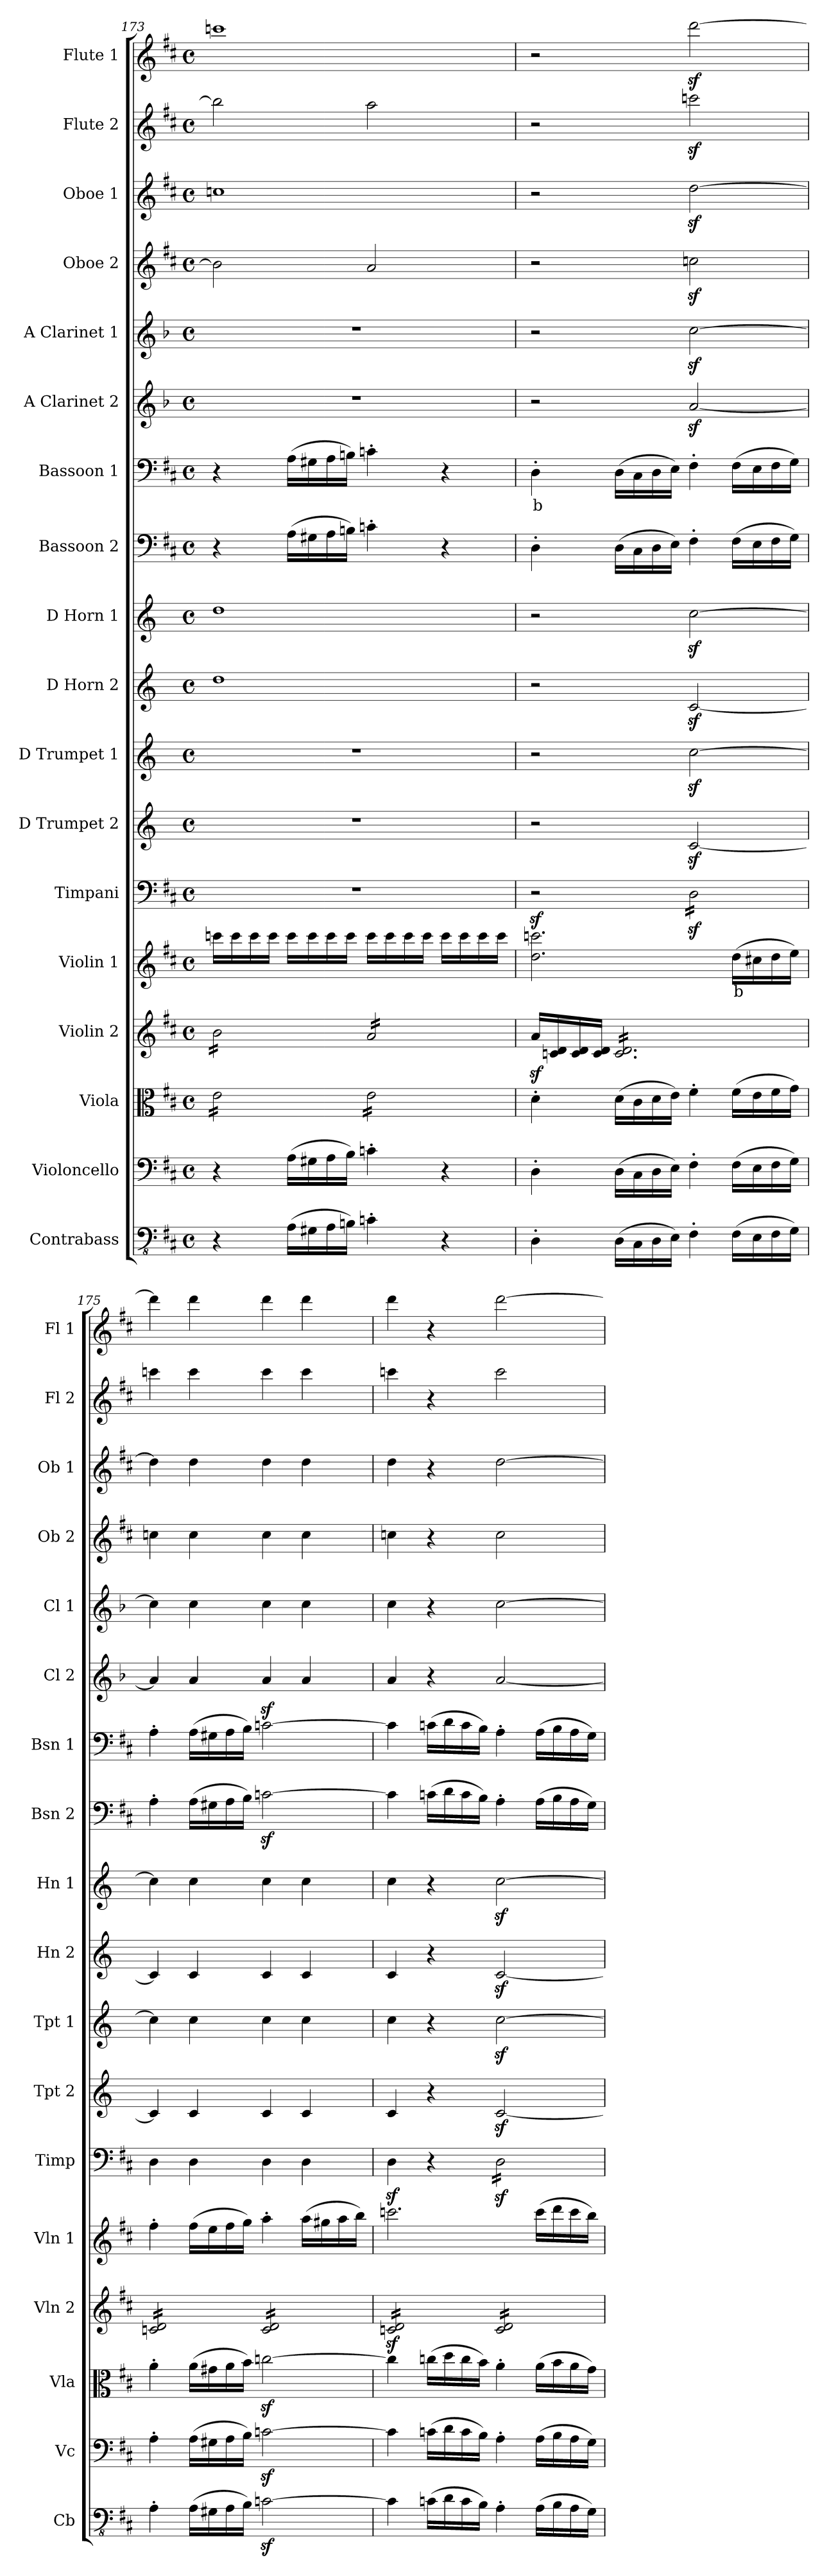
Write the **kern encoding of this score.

**kern	**kern	**kern	**kern	**kern	**text	**kern	**kern	**kern	**kern	**kern	**kern	**kern	**text	**kern	**kern	**kern	**kern	**kern	**kern
*part18	*part17	*part16	*part15	*part14	*part14	*part13	*part12	*part11	*part10	*part9	*part8	*part7	*part7	*part6	*part5	*part4	*part3	*part2	*part1
*staff18	*staff17	*staff16	*staff15	*staff14	*staff14	*staff13	*staff12	*staff11	*staff10	*staff9	*staff8	*staff7	*staff7	*staff6	*staff5	*staff4	*staff3	*staff2	*staff1
*I"Contrabass	*I"Violoncello	*I"Viola	*I"Violin 2	*I"Violin 1	*	*I"Timpani	*I"D Trumpet 2	*I"D Trumpet 1	*I"D Horn 2	*I"D Horn 1	*I"Bassoon 2	*I"Bassoon 1	*	*I"A Clarinet 2	*I"A Clarinet 1	*I"Oboe 2	*I"Oboe 1	*I"Flute 2	*I"Flute 1
*I'Cb	*I'Vc	*I'Vla	*I'Vln 2	*I'Vln 1	*	*I'Timp	*I'Tpt 2	*I'Tpt 1	*I'Hn 2	*I'Hn 1	*I'Bsn 2	*I'Bsn 1	*	*I'Cl 2	*I'Cl 1	*I'Ob 2	*I'Ob 1	*I'Fl 2	*I'Fl 1
*clefFv4	*clefF4	*clefC3	*clefG2	*clefG2	*	*clefF4	*clefG2	*clefG2	*clefG2	*clefG2	*clefF4	*clefF4	*	*clefG2	*clefG2	*clefG2	*clefG2	*clefG2	*clefG2
*	*	*	*	*	*	*	*ITrd-1c-2	*ITrd-1c-2	*ITrd6c10	*ITrd6c10	*	*	*	*ITrd2c3	*ITrd2c3	*	*	*	*
*k[f#c#]	*k[f#c#]	*k[f#c#]	*k[f#c#]	*k[f#c#]	*	*k[f#c#]	*k[f#c#]	*k[f#c#]	*k[f#c#]	*k[f#c#]	*k[f#c#]	*k[f#c#]	*	*k[f#c#]	*k[f#c#]	*k[f#c#]	*k[f#c#]	*k[f#c#]	*k[f#c#]
*M4/4	*M4/4	*M4/4	*M4/4	*M4/4	*	*M4/4	*M4/4	*M4/4	*M4/4	*M4/4	*M4/4	*M4/4	*	*M4/4	*M4/4	*M4/4	*M4/4	*M4/4	*M4/4
*met(c)	*met(c)	*met(c)	*met(c)	*met(c)	*	*met(c)	*met(c)	*met(c)	*met(c)	*met(c)	*met(c)	*met(c)	*	*met(c)	*met(c)	*met(c)	*met(c)	*met(c)	*met(c)
=173	=173	=173	=173	=173	=173	=173	=173	=173	=173	=173	=173	=173	=173	=173	=173	=173	=173	=173	=173
*	*	*tremolo	*	*	*	*	*	*	*	*	*	*	*	*	*	*	*	*	*
*	*	*	*tremolo	*	*	*	*	*	*	*	*	*	*	*	*	*	*	*	*
4r	4r	16e\LL	16b\LL	16cccn\LL	.	1r	1r	1r	1e	1e	4r	4r	.	1r	1r	2b\]	1ccn	2bb\]	1cccn
.	.	16e\	16b\	16ccc\	.	.	.	.	.	.	.	.	.	.	.	.	.	.	.
.	.	16e\	16b\	16ccc\	.	.	.	.	.	.	.	.	.	.	.	.	.	.	.
.	.	16e\	16b\	16ccc\JJ	.	.	.	.	.	.	.	.	.	.	.	.	.	.	.
(16AA\LL	(16A\LL	16e\	16b\	16ccc\LL	.	.	.	.	.	.	(16A\LL	(16A\LL	.	.	.	.	.	.	.
16GG#X\	16G#X\	16e\	16b\	16ccc\	.	.	.	.	.	.	16G#X\	16G#X\	.	.	.	.	.	.	.
16AA\	16A\	16e\	16b\	16ccc\	.	.	.	.	.	.	16A\	16A\	.	.	.	.	.	.	.
16BBn\JJ)	16B\JJ)	16e\JJ	16b\JJ	16ccc\JJ	.	.	.	.	.	.	16Bn\JJ)	16Bn\JJ)	.	.	.	.	.	.	.
4Cn'\	4cn'\	16e\LL	16a/LL	16ccc\LL	.	.	.	.	.	.	4cn'\	4cn'\	.	.	.	2a/	.	2aa\	.
.	.	16e\	16a/	16ccc\	.	.	.	.	.	.	.	.	.	.	.	.	.	.	.
.	.	16e\	16a/	16ccc\	.	.	.	.	.	.	.	.	.	.	.	.	.	.	.
.	.	16e\	16a/	16ccc\JJ	.	.	.	.	.	.	.	.	.	.	.	.	.	.	.
4r	4r	16e\	16a/	16ccc\LL	.	.	.	.	.	.	4r	4r	.	.	.	.	.	.	.
.	.	16e\	16a/	16ccc\	.	.	.	.	.	.	.	.	.	.	.	.	.	.	.
.	.	16e\	16a/	16ccc\	.	.	.	.	.	.	.	.	.	.	.	.	.	.	.
.	.	16e\JJ	16a/JJ	16ccc\JJ	.	.	.	.	.	.	.	.	.	.	.	.	.	.	.
*	*	*	*Xtremolo	*	*	*	*	*	*	*	*	*	*	*	*	*	*	*	*
*	*	*Xtremolo	*	*	*	*	*	*	*	*	*	*	*	*	*	*	*	*	*
=174	=174	=174	=174	=174	=174	=174	=174	=174	=174	=174	=174	=174	=174	=174	=174	=174	=174	=174	=174
!	!	!	!	!	!	!	!	!	!	!	!	!	!LO:LY:b:color=#FF0000	!	!	!	!	!	!
4DD'\	4D'\	4d'\	16az</LL	2.dd\z< 2.cccn\z<	.	2r	2r	2r	2r	2r	4D'\	4D'\	b	2r	2r	2r	2r	2r	2r
.	.	.	16cn/ 16d/	.	.	.	.	.	.	.	.	.	.	.	.	.	.	.	.
.	.	.	16c/ 16d/	.	.	.	.	.	.	.	.	.	.	.	.	.	.	.	.
.	.	.	16c/ 16d/JJ	.	.	.	.	.	.	.	.	.	.	.	.	.	.	.	.
*	*	*	*tremolo	*	*	*	*	*	*	*	*	*	*	*	*	*	*	*	*
(16DD\LL	(16D\LL	(16d\LL	16c/ 16d/LL	.	.	.	.	.	.	.	(16D\LL	(16D\LL	.	.	.	.	.	.	.
16CC#\	16C#\	16c#\	16c/ 16d/	.	.	.	.	.	.	.	16C#\	16C#\	.	.	.	.	.	.	.
16DD\	16D\	16d\	16c/ 16d/	.	.	.	.	.	.	.	16D\	16D\	.	.	.	.	.	.	.
16EE\JJ)	16E\JJ)	16e\JJ)	16c/ 16d/	.	.	.	.	.	.	.	16E\JJ)	16E\JJ)	.	.	.	.	.	.	.
*	*	*	*	*	*	*tremolo	*	*	*	*	*	*	*	*	*	*	*	*	*
4FF#'\	4F#'\	4f#'\	16c/ 16d/	.	.	16Dz<\LL	[2dz</	[2ddz<\	[2Dz</	[2dz<\	4F#'\	4F#'\	.	[2f#z</	[2az<\	2ccnz<\	[2ddz<\	2cccnz<\	[2dddz<\
.	.	.	16c/ 16d/	.	.	16Dz<\	.	.	.	.	.	.	.	.	.	.	.	.	.
.	.	.	16c/ 16d/	.	.	16Dz<\	.	.	.	.	.	.	.	.	.	.	.	.	.
.	.	.	16c/ 16d/	.	.	16Dz<\	.	.	.	.	.	.	.	.	.	.	.	.	.
!	!	!	!	!	!LO:LY:b:color=#FF0000	!	!	!	!	!	!	!	!	!	!	!	!	!	!
(16FF#\LL	(16F#\LL	(16f#\LL	16c/ 16d/	(16dd\LL	b	16Dz<\	.	.	.	.	(16F#\LL	(16F#\LL	.	.	.	.	.	.	.
16EE\	16E\	16e\	16c/ 16d/	16cc#X\	.	16Dz<\	.	.	.	.	16E\	16E\	.	.	.	.	.	.	.
16FF#\	16F#\	16f#\	16c/ 16d/	16dd\	.	16Dz<\	.	.	.	.	16F#\	16F#\	.	.	.	.	.	.	.
16GG\JJ)	16G\JJ)	16g\JJ)	16c/ 16d/JJ	16ee\JJ)	.	16Dz<\JJ	.	.	.	.	16G\JJ)	16G\JJ)	.	.	.	.	.	.	.
*	*	*	*	*	*	*Xtremolo	*	*	*	*	*	*	*	*	*	*	*	*	*
=175	=175	=175	=175	=175	=175	=175	=175	=175	=175	=175	=175	=175	=175	=175	=175	=175	=175	=175	=175
4AA'\	4A'\	4a'\	16cn/ 16d/LL	4ff#'\	.	4D\	4d/]	4dd\]	4D/]	4d\]	4A'\	4A'\	.	4f#/]	4a\]	4ccn\	4dd\]	4cccn\	4ddd\]
.	.	.	16cn/ 16d/	.	.	.	.	.	.	.	.	.	.	.	.	.	.	.	.
.	.	.	16cn/ 16d/	.	.	.	.	.	.	.	.	.	.	.	.	.	.	.	.
.	.	.	16cn/ 16d/	.	.	.	.	.	.	.	.	.	.	.	.	.	.	.	.
(16AA\LL	(16A\LL	(16a\LL	16cn/ 16d/	(16ff#\LL	.	4D\	4d/	4dd\	4D/	4d\	(16A\LL	(16A\LL	.	4f#/	4a\	4cc\	4dd\	4ccc\	4ddd\
16GG#X\	16G#X\	16g#X\	16cn/ 16d/	16ee\	.	.	.	.	.	.	16G#X\	16G#X\	.	.	.	.	.	.	.
16AA\	16A\	16a\	16cn/ 16d/	16ff#\	.	.	.	.	.	.	16A\	16A\	.	.	.	.	.	.	.
16BB\JJ)	16B\JJ)	16b\JJ)	16cn/ 16d/JJ	16gg\JJ)	.	.	.	.	.	.	16B\JJ)	16B\JJ)	.	.	.	.	.	.	.
[2Cnz<\	[2cnz<\	[2ccnz<\	16c/ 16d/LL	4aa'\	.	4D\	4d/	4dd\	4D/	4d\	[2cnz<\	[2cnz<\	.	4f#/	4a\	4cc\	4dd\	4ccc\	4ddd\
.	.	.	16c/ 16d/	.	.	.	.	.	.	.	.	.	.	.	.	.	.	.	.
.	.	.	16c/ 16d/	.	.	.	.	.	.	.	.	.	.	.	.	.	.	.	.
.	.	.	16c/ 16d/	.	.	.	.	.	.	.	.	.	.	.	.	.	.	.	.
.	.	.	16c/ 16d/	(16aa\LL	.	4D\	4d/	4dd\	4D/	4d\	.	.	.	4f#/	4a\	4cc\	4dd\	4ccc\	4ddd\
.	.	.	16c/ 16d/	16gg#X\	.	.	.	.	.	.	.	.	.	.	.	.	.	.	.
.	.	.	16c/ 16d/	16aa\	.	.	.	.	.	.	.	.	.	.	.	.	.	.	.
.	.	.	16c/ 16d/JJ	16bb\JJ)	.	.	.	.	.	.	.	.	.	.	.	.	.	.	.
!!LO:PB:g=z
=176	=176	=176	=176	=176	=176	=176	=176	=176	=176	=176	=176	=176	=176	=176	=176	=176	=176	=176	=176
4C\]	4c\]	4cc\]	16cn/z< 16d/z<LL	2.cccnz<\	.	4D\	4d/	4dd\	4D/	4d\	4c\]	4c\]	.	4f#/	4a\	4ccn\	4dd\	4cccn\	4ddd\
.	.	.	16cn/z< 16d/z<	.	.	.	.	.	.	.	.	.	.	.	.	.	.	.	.
.	.	.	16cn/z< 16d/z<	.	.	.	.	.	.	.	.	.	.	.	.	.	.	.	.
.	.	.	16cn/z< 16d/z<	.	.	.	.	.	.	.	.	.	.	.	.	.	.	.	.
(16Cn\LL	(16cn\LL	(16ccn\LL	16cn/z< 16d/z<	.	.	4r	4r	4r	4r	4r	(16cn\LL	(16cn\LL	.	4r	4r	4r	4r	4r	4r
16D\	16d\	16dd\	16cn/z< 16d/z<	.	.	.	.	.	.	.	16d\	16d\	.	.	.	.	.	.	.
16C\	16c\	16cc\	16cn/z< 16d/z<	.	.	.	.	.	.	.	16c\	16c\	.	.	.	.	.	.	.
16BB\JJ)	16B\JJ)	16b\JJ)	16cn/z< 16d/z<JJ	.	.	.	.	.	.	.	16B\JJ)	16B\JJ)	.	.	.	.	.	.	.
*	*	*	*	*	*	*tremolo	*	*	*	*	*	*	*	*	*	*	*	*	*
4AA'\	4A'\	4a'\	16c/ 16d/LL	.	.	16Dz<\LL	[2dz</	[2ddz<\	[2Dz</	[2dz<\	4A'\	4A'\	.	[2f#/	[2a\	2cc\	[2dd\	2ccc\	[2ddd\
.	.	.	16c/ 16d/	.	.	16Dz<\	.	.	.	.	.	.	.	.	.	.	.	.	.
.	.	.	16c/ 16d/	.	.	16Dz<\	.	.	.	.	.	.	.	.	.	.	.	.	.
.	.	.	16c/ 16d/	.	.	16Dz<\	.	.	.	.	.	.	.	.	.	.	.	.	.
(16AA\LL	(16A\LL	(16a\LL	16c/ 16d/	(16ccc\LL	.	16Dz<\	.	.	.	.	(16A\LL	(16A\LL	.	.	.	.	.	.	.
16BB\	16B\	16b\	16c/ 16d/	16ddd\	.	16Dz<\	.	.	.	.	16B\	16B\	.	.	.	.	.	.	.
16AA\	16A\	16a\	16c/ 16d/	16ccc\	.	16Dz<\	.	.	.	.	16A\	16A\	.	.	.	.	.	.	.
16GG\JJ)	16G\JJ)	16g\JJ)	16c/ 16d/JJ	16bb\JJ)	.	16Dz<\JJ	.	.	.	.	16G\JJ)	16G\JJ)	.	.	.	.	.	.	.
*	*	*	*	*	*	*Xtremolo	*	*	*	*	*	*	*	*	*	*	*	*	*
*	*	*	*Xtremolo	*	*	*	*	*	*	*	*	*	*	*	*	*	*	*	*
=	=	=	=	=	=	=	=	=	=	=	=	=	=	=	=	=	=	=	=
*-	*-	*-	*-	*-	*-	*-	*-	*-	*-	*-	*-	*-	*-	*-	*-	*-	*-	*-	*-
